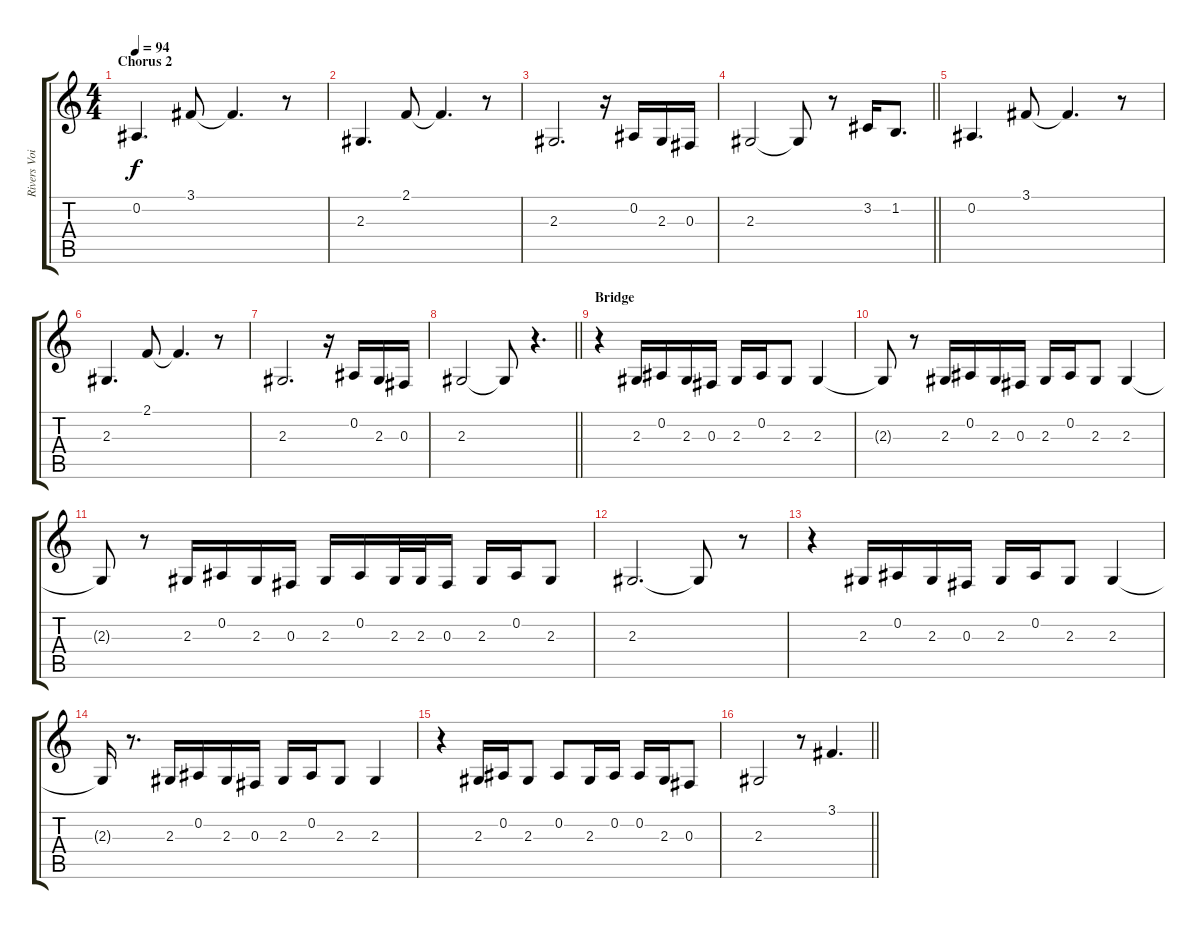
\track ("Rivers Voice" "Rivers Voi") {instrument altosax}
\staff {score tabs}
\tuning (Eb4 Bb3 Gb3 Db3 Ab2 Eb2) {hide}
\ts (4 4)
\section ("" "Chorus 2")
\tempo 94
\clef g2
\ks c
0.2.4{d dy f} 3.1.8 3.1{t}.4{d} r.8 |
2.3.4{d} 2.1.8 2.1{t}.4{d} r.8 |
2.3.2{d} r.16 0.2.16 2.3.16 0.3.16 |
\barLineRight lightlight
2.3.2 2.3{t}.8 r.8 3.2.16 1.2.8{d} |
0.2.4{d} 3.1.8 3.1{t}.4{d} r.8 |
2.3.4{d} 2.1.8 2.1{t}.4{d} r.8 |
2.3.2{d} r.16 0.2.16 2.3.16 0.3.16 |
\barLineRight lightlight
2.3.2 2.3{t}.8 r.4{d} |
\section ("" "Bridge")
r.4 2.3.16 0.2.16 2.3.16 0.3.16 2.3.16 0.2.16 2.3.8 2.3.4 |
2.3{t}.8 r.8 2.3.16 0.2.16 2.3.16 0.3.16 2.3.16 0.2.16 2.3.8 2.3.4 |
2.3{t}.8 r.8 2.3.16 0.2.16 2.3.16 0.3.16 2.3.16 0.2.16 2.3.32 2.3.32 0.3.16 2.3.16 0.2.16 2.3.8 |
2.3.2{d} 2.3{t}.8 r.8 |
r.4 2.3.16 0.2.16 2.3.16 0.3.16 2.3.16 0.2.16 2.3.8 2.3.4 |
2.3{t}.16 r.8{d} 2.3.16 0.2.16 2.3.16 0.3.16 2.3.16 0.2.16 2.3.8 2.3.4 |
r.4 2.3.16 0.2.16 2.3.8 0.2.8 2.3.16 0.2.16 0.2.16 2.3.16 0.3.8 |
\barLineRight lightlight
2.3.2 r.8 3.1.4{d}
